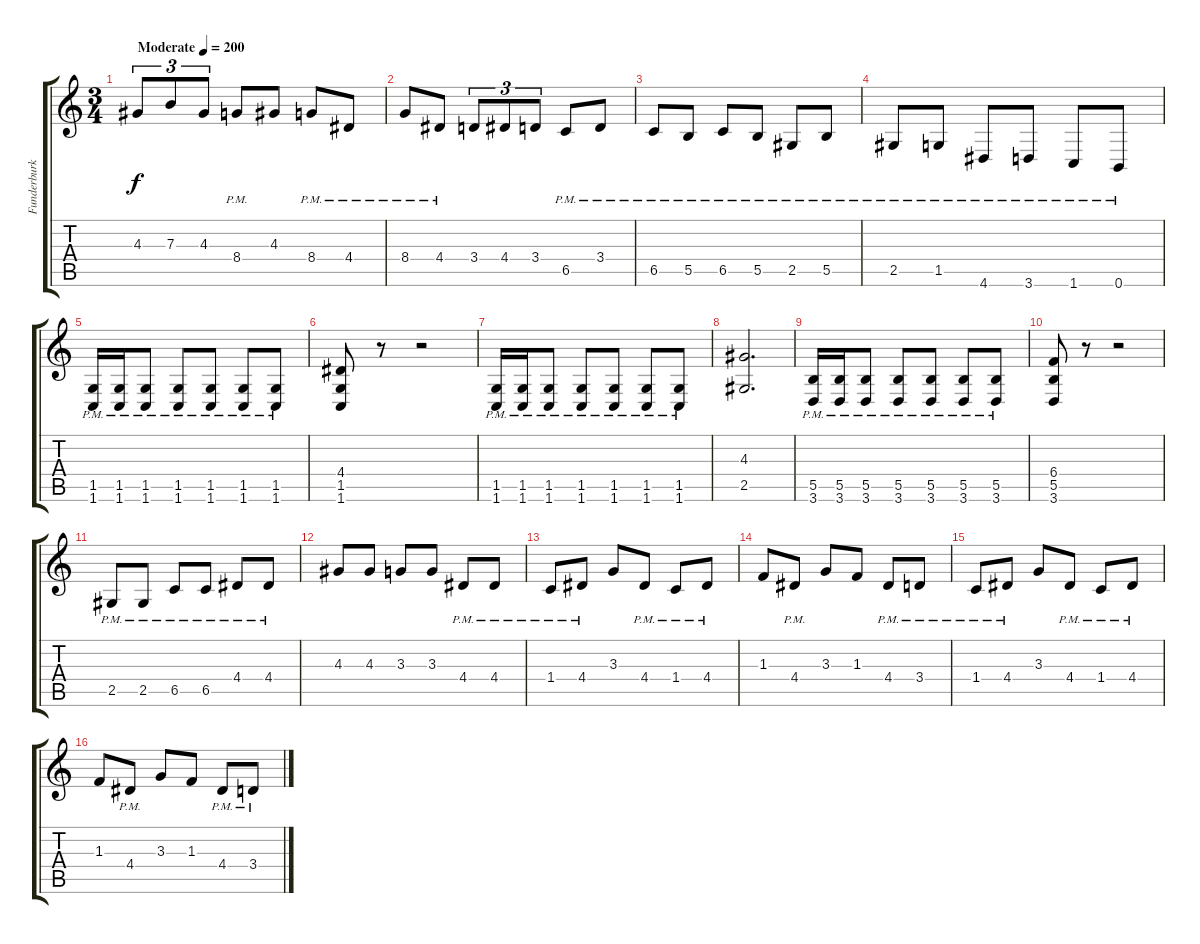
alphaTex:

\track ("Funderburk Rhythm " "Funderburk") {instrument overdrivenguitar}
\staff {score tabs}
\tuning (Db4 Ab3 E3 B2 Gb2 B1) {hide}
\ts (3 4)
\tempo (200 "Moderate")
\clef g2
\ks c
4.3.8{tu (3 2) dy f instrument overdrivenguitar} 7.3.8{tu (3 2)} 4.3.8{tu (3 2)} 8.4{pm}.8 4.3.8 8.4{pm}.8 4.4{pm}.8 |
8.4{pm}.8 4.4{pm}.8 3.4.8{tu (3 2)} 4.4.8{tu (3 2)} 3.4.8{tu (3 2)} 6.5{pm}.8 3.4{pm}.8 |
6.5{pm}.8 5.5{pm}.8 6.5{pm}.8 5.5{pm}.8 2.5{pm}.8 5.5{pm}.8 |
2.5{pm}.8 1.5{pm}.8 4.6{pm}.8 3.6{pm}.8 1.6{pm}.8 0.6{pm}.8 |
(1.5{pm} 1.6{pm}).16 (1.5{pm} 1.6{pm}).16 (1.5{pm} 1.6{pm}).8 (1.5{pm} 1.6{pm}).8 (1.5{pm} 1.6{pm}).8 (1.5{pm} 1.6{pm}).8 (1.5{pm} 1.6{pm}).8 |
(4.4 1.5 1.6).8 r.8 r.2 |
(1.5{pm} 1.6{pm}).16 (1.5{pm} 1.6{pm}).16 (1.5{pm} 1.6{pm}).8 (1.5{pm} 1.6{pm}).8 (1.5{pm} 1.6{pm}).8 (1.5{pm} 1.6{pm}).8 (1.5{pm} 1.6{pm}).8 |
(4.3 2.5).2{d} |
(5.5{pm} 3.6{pm}).16 (5.5{pm} 3.6{pm}).16 (5.5{pm} 3.6{pm}).8 (5.5{pm} 3.6{pm}).8 (5.5{pm} 3.6{pm}).8 (5.5{pm} 3.6{pm}).8 (5.5{pm} 3.6{pm}).8 |
(6.4 5.5 3.6).8 r.8 r.2 |
2.5{pm}.8 2.5{pm}.8 6.5{pm}.8 6.5{pm}.8 4.4{pm}.8 4.4{pm}.8 |
4.3.8 4.3.8 3.3.8 3.3.8 4.4{pm}.8 4.4{pm}.8 |
1.4{pm}.8 4.4{pm}.8 3.3.8 4.4{pm}.8 1.4{pm}.8 4.4{pm}.8 |
1.3.8 4.4{pm}.8 3.3.8 1.3.8 4.4{pm}.8 3.4{pm}.8 |
1.4{pm}.8 4.4{pm}.8 3.3.8 4.4{pm}.8 1.4{pm}.8 4.4{pm}.8 |
1.3.8 4.4{pm}.8 3.3.8 1.3.8 4.4{pm}.8 3.4{pm}.8
